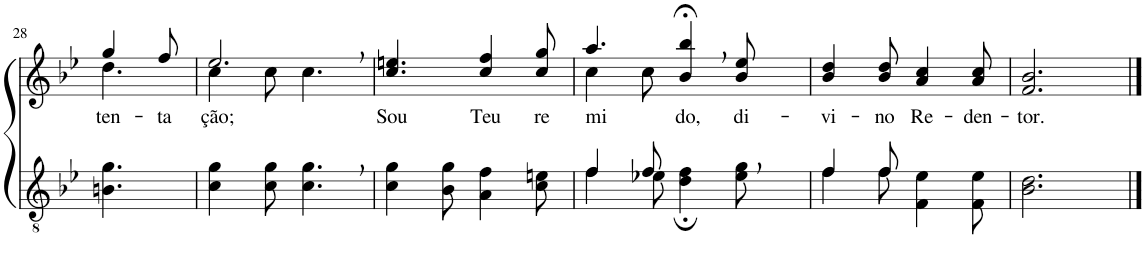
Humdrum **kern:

**kern	**kern	**text
*part2	*part1	*part1
*staff2	*staff1	*staff1
*I"Parte III e IV	*I"Parte I e II	*
!!LO:PB:g=z
*clefGv2	*clefG2	*
*Trd5c9	*Trd5c9	*
*k[b-e-]	*k[b-e-]	*
*M6/8	*M6/8	*
=28	=28	=28
*	*^	*
!	!	!	!LO:LY:b
4.Bn\ 4.g\	4gg/	4.dd\	ten-
!	!	!	!LO:LY:b
.	8ff/	.	-ta-
=29	=29	=29	=29
!	!	!	!LO:LY:b
4c\ 4g\	2.ee-,/	4cc\	-ção;
8c\ 8g\	.	8cc\	.
4.c\, 4.g\,	.	4.cc\	.
=30	=30	=30	=30
!	!	!	!LO:LY:b
*	*v	*v	*
4c\ 4g\	4.cc/ 4.een/	Sou
8B-\ 8g\	.	.
!	!	!LO:LY:b
4A\ 4f\	4cc/ 4ff/	Teu
!	!	!LO:LY:b
8c\ 8en\	8cc/ 8gg/	re-
=31	=31	=31
*^	*^	*
!	!	!	!	!LO:LY:b
4f/	4f\	4.aa/	4cc\	-mi-
8f/	8e-X\	.	8cc\	.
!	!	!	!	!LO:LY:b
4.ryy	4d\; 4f\;	4b-/;<, 4bb-/;<,	4.ryy	-do,
!	!	!	!	!LO:LY:b
.	8e-\ 8g\	8b-/ 8ee-/	.	di-
*	*	*v	*v	*
=32	=32	=32	=32
!	!	!	!LO:LY:b
4f/	4f\	4b-/ 4dd/	-vi-
!	!	!	!LO:LY:b
8f/	8f\	8b-/ 8dd/	-no
!	!	!	!LO:LY:b
4.ryy	4F\ 4e-\	4a/ 4cc/	Re-
!	!	!	!LO:LY:b
.	8F\ 8e-\	8a/ 8cc/	-den-
=33	=33	=33	=33
!	!	!	!LO:LY:b
*v	*v	*	*
2.B-\ 2.d\	2.f/ 2.b-/	-tor.
==	==	==
*-	*-	*-
